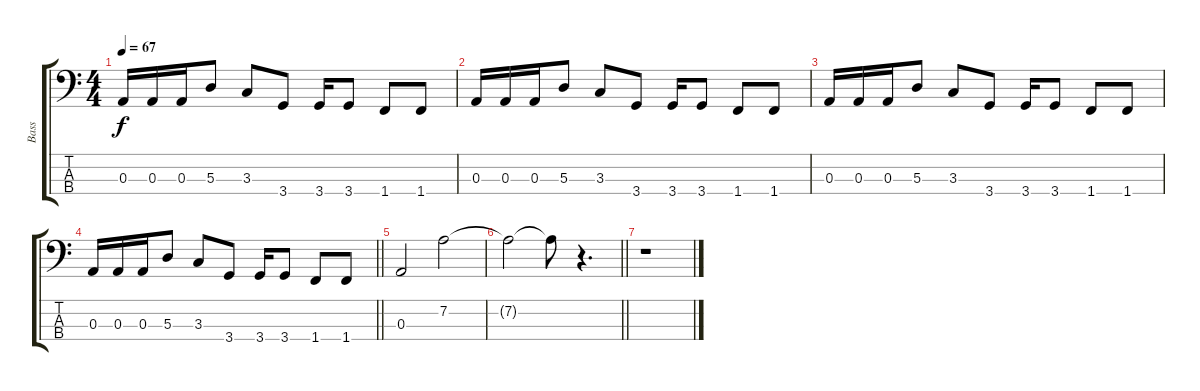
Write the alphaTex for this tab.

\track ("Bass " "Bass ") {instrument electricbassfinger}
\staff {score tabs}
\tuning (G2 D2 A1 E1) {hide}
\ts (4 4)
\tempo 67
\clef f4
\ks c
0.3.16{dy f} 0.3.16 0.3.16 5.3.8 3.3.8 3.4.8 3.4.16 3.4.8 1.4.8 1.4.8 |
0.3.16 0.3.16 0.3.16 5.3.8 3.3.8 3.4.8 3.4.16 3.4.8 1.4.8 1.4.8 |
0.3.16 0.3.16 0.3.16 5.3.8 3.3.8 3.4.8 3.4.16 3.4.8 1.4.8 1.4.8 |
\barLineRight lightlight
0.3.16 0.3.16 0.3.16 5.3.8 3.3.8 3.4.8 3.4.16 3.4.8 1.4.8 1.4.8 |
0.3.2 7.2.2 |
\barLineRight lightlight
7.2{t}.2 7.2{t}.8 r.4{d} |
r.1
